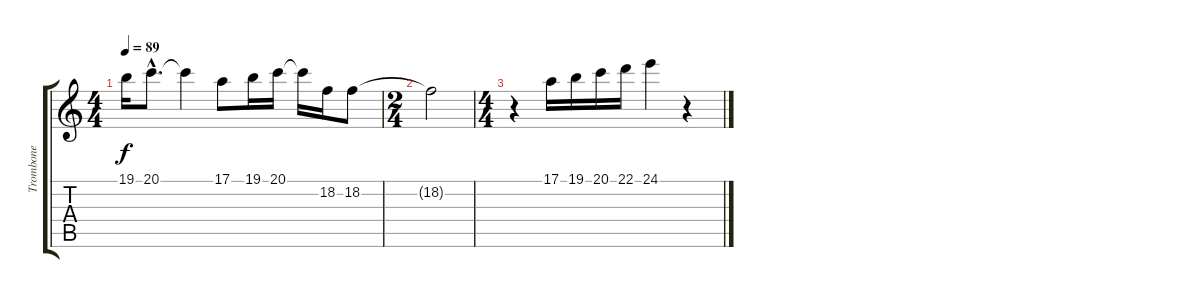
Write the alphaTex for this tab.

\track ("Trombone" "Trombone") {instrument trombone}
\staff {score tabs}
\tuning (E4 B3 G3 D3 A2 E2) {hide}
\ts (4 4)
\tempo 89
\clef g2
\ks c
19.1.16{dy f} 20.1{hac}.8{d} 20.1{t}.4 17.1.8 19.1.16 20.1.16 20.1{t}.16 18.2.16 18.2.8 |
\ts (2 4)
18.2{t}.2 |
\ts (4 4)
r.4 17.1.16 19.1.16 20.1.16 22.1.16 24.1.4 r.4
